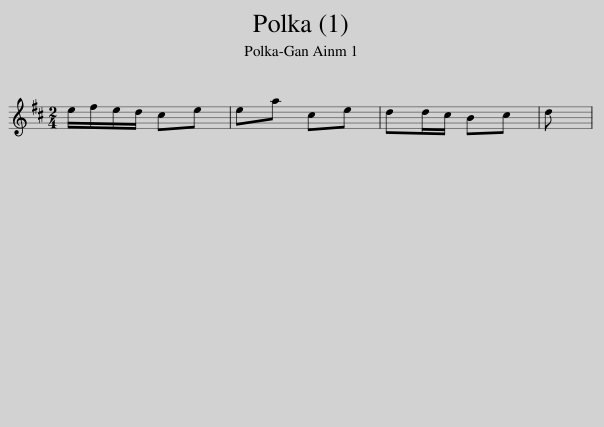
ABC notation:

X:1
L:1/8
M:2/4
I:linebreak $
K:D
V:1 treble
V:1
 e/f/e/d/ ce | ea ce | dd/c/ Bc | d | %4
